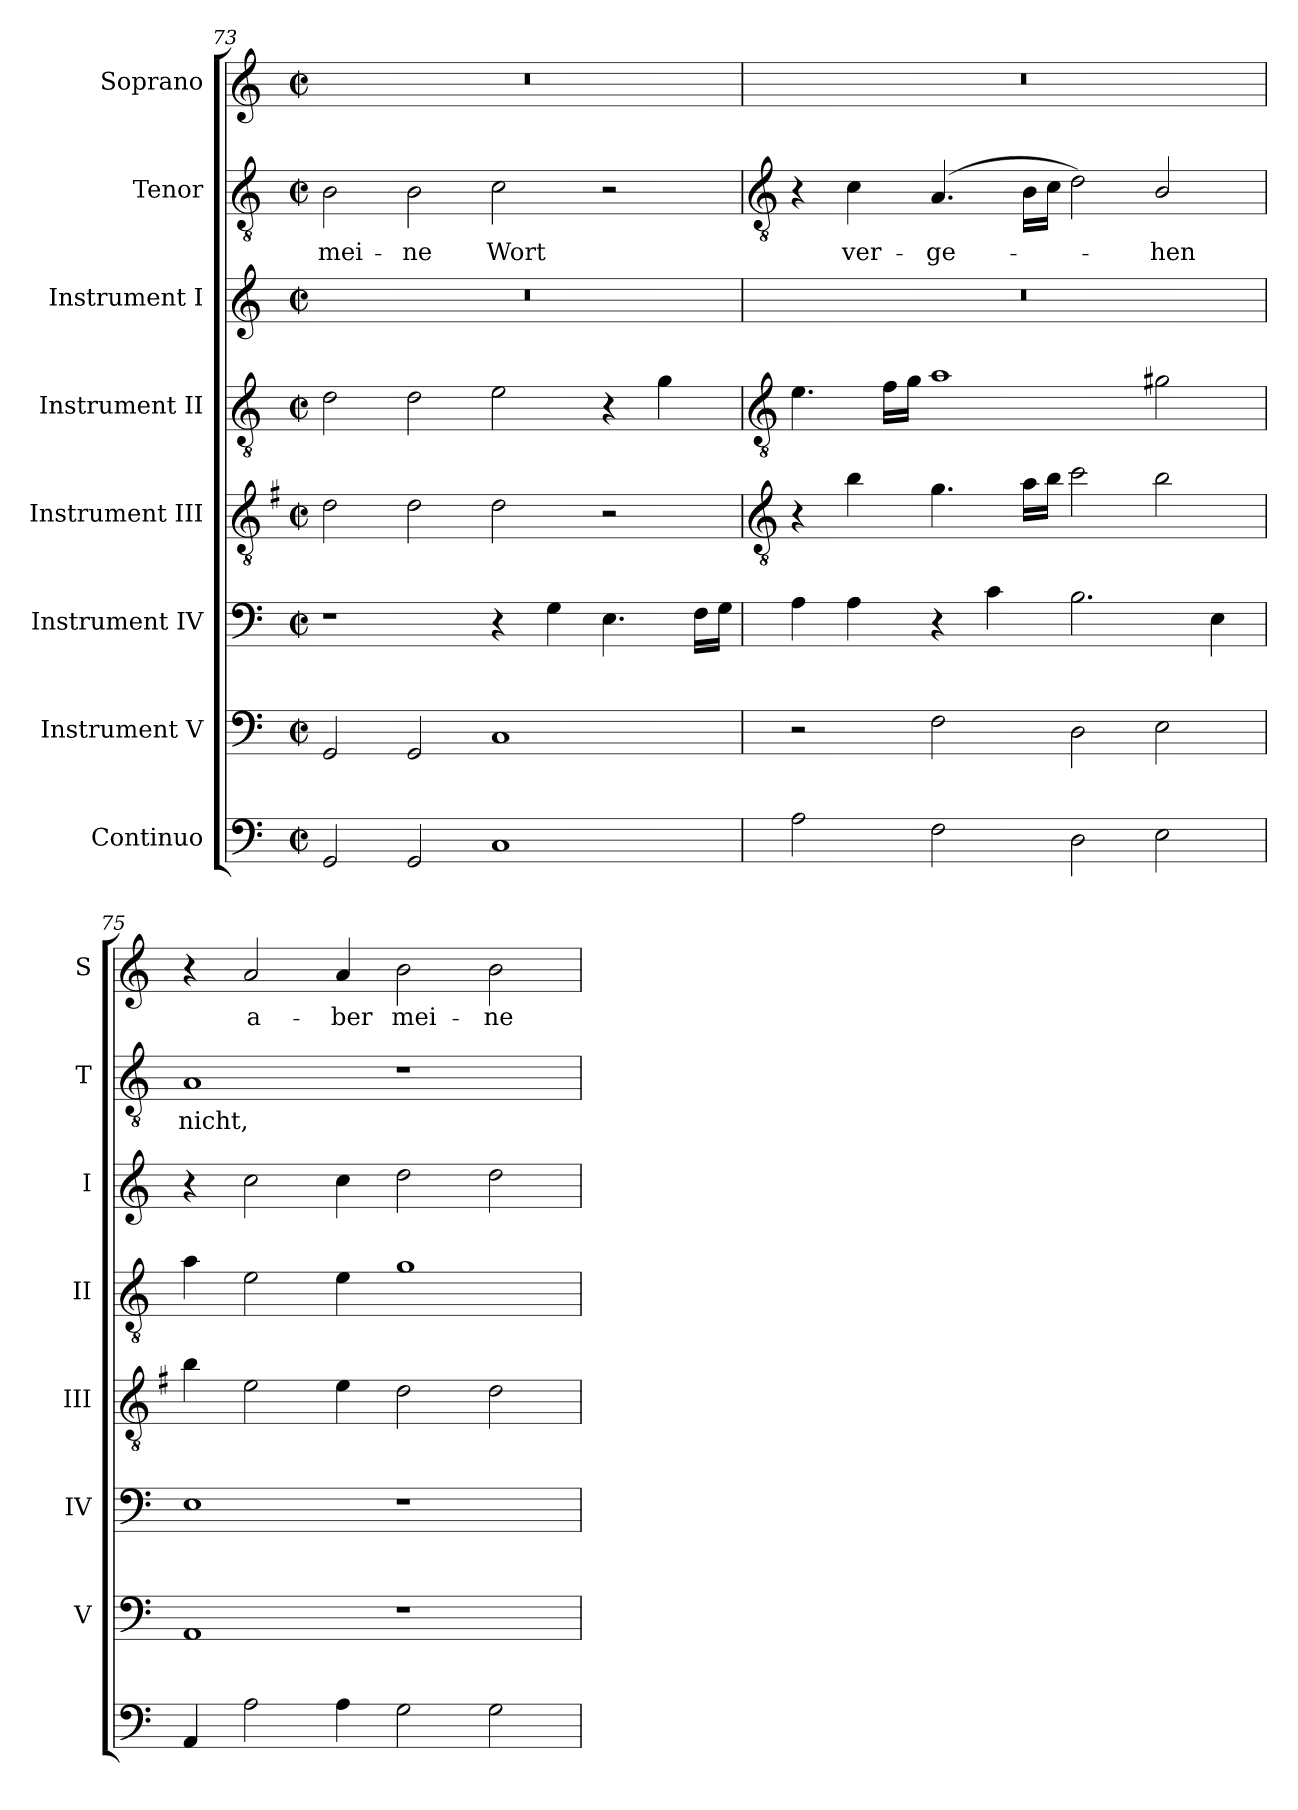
**kern	**kern	**kern	**kern	**kern	**kern	**kern	**text	**kern	**text
*part8	*part7	*part6	*part5	*part4	*part3	*part2	*part2	*part1	*part1
*staff8	*staff7	*staff6	*staff5	*staff4	*staff3	*staff2	*staff2	*staff1	*staff1
*I"Continuo	*I"Instrument V	*I"Instrument IV	*I"Instrument III	*I"Instrument II	*I"Instrument I	*I"Tenor	*	*I"Soprano	*
*	*I'V	*I'IV	*I'III	*I'II	*I'I	*I'T	*	*I'S	*
*clefF4	*clefF4	*clefF4	*clefGv2	*clefGv2	*clefG2	*clefGv2	*	*clefG2	*
*	*	*	*ITrd4c7	*	*	*	*	*	*
*k[]	*k[]	*k[]	*k[]	*k[]	*k[]	*k[]	*	*k[]	*
*C:	*C:	*C:	*C:	*C:	*C:	*C:	*	*C:	*
*M4/2	*M4/2	*M4/2	*M4/2	*M4/2	*M4/2	*M4/2	*	*M4/2	*
*met(c|)	*met(c|)	*met(c|)	*met(c|)	*met(c|)	*met(c|)	*met(c|)	*	*met(c|)	*
=73	=73	=73	=73	=73	=73	=73	=73	=73	=73
!	!	!	!	!	!	!	!LO:LY:b	!	!
2GG	2GG	1r	2G	2d	0r	2B	mei-	0r	.
!	!	!	!	!	!	!	!LO:LY:b	!	!
2GG	2GG	.	2G	2d	.	2B	-ne	.	.
!	!	!	!	!	!	!	!LO:LY:b	!	!
1C	1C	4r	2G	2e	.	2c	Wort	.	.
.	.	4G	.	.	.	.	.	.	.
.	.	4.E	2r	4r	.	2r	.	.	.
.	.	.	.	4g	.	.	.	.	.
.	.	16FLL	.	.	.	.	.	.	.
.	.	16GJJ	.	.	.	.	.	.	.
!!LO:LB:g=z
=74	=74	=74	=74	=74	=74	=74	=74	=74	=74
*	*	*	*clefGv2	*clefGv2	*	*clefGv2	*	*	*
2A	2r	4A	4r	4.e	0r	4r	.	0r	.
!	!	!	!	!	!	!	!LO:LY:b	!	!
.	.	4A	4e	.	.	4c	ver-	.	.
.	.	.	.	16fLL	.	.	.	.	.
.	.	.	.	16gJJ	.	.	.	.	.
!	!	!	!	!	!	!	!LO:LY:b	!	!
2F	2F	4r	4.c	1a	.	(>4.A	-ge-	.	.
.	.	4c	.	.	.	.	.	.	.
.	.	.	16dLL	.	.	16BLL	.	.	.
.	.	.	16eJJ	.	.	16cJJ	.	.	.
2D	2D	2.B	2f	.	.	2d)	.	.	.
!	!	!	!	!	!	!	!LO:LY:b	!	!
2E	2E	.	2e	2g#X	.	2B/	hen	.	.
.	.	4E	.	.	.	.	.	.	.
=75	=75	=75	=75	=75	=75	=75	=75	=75	=75
!	!	!	!	!	!	!	!LO:LY:b	!	!
4AA	1AA	1E	4e	4a	4r	1A	nicht,	4r	.
!	!	!	!	!	!	!	!	!	!LO:LY:b
2A	.	.	2A	2e	2cc	.	.	2a	a-
!	!	!	!	!	!	!	!	!	!LO:LY:b
4A	.	.	4A	4e	4cc	.	.	4a	-ber
!	!	!	!	!	!	!	!	!	!LO:LY:b
2G	1r	1r	2G	1g	2dd	1r	.	2b	mei-
!	!	!	!	!	!	!	!	!	!LO:LY:b
2G	.	.	2G	.	2dd	.	.	2b	-ne
=	=	=	=	=	=	=	=	=	=
*-	*-	*-	*-	*-	*-	*-	*-	*-	*-
